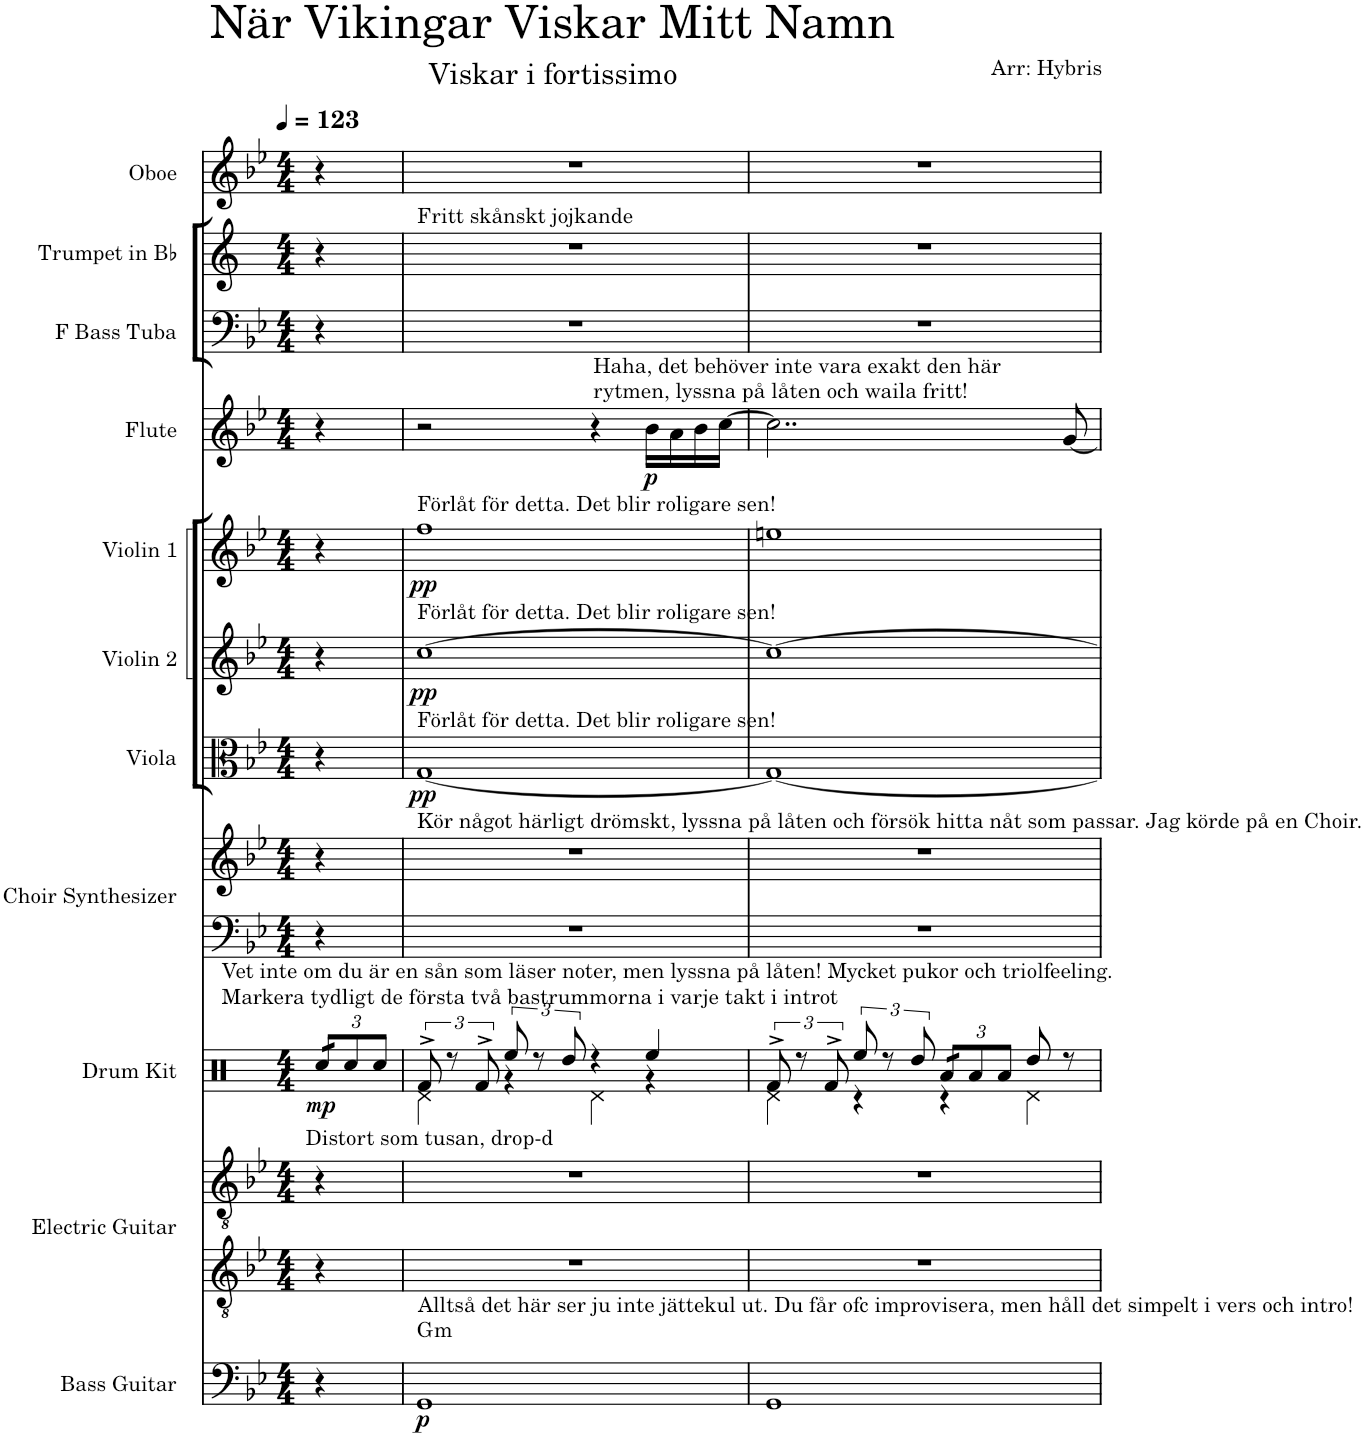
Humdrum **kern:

**kern	**dynam	**harte	**kern	**kern	**kern	**dynam	**kern	**kern	**kern	**dynam	**kern	**dynam	**kern	**dynam	**kern	**dynam	**kern	**kern	**kern
*part11	*part11	*part11	*part10	*part10	*part9	*part9	*part8	*part8	*part7	*part7	*part6	*part6	*part5	*part5	*part4	*part4	*part3	*part2	*part1
*staff13	*staff13	*	*staff12	*staff11	*staff10	*staff10	*staff9	*staff8	*staff7	*staff7	*staff6	*staff6	*staff5	*staff5	*staff4	*staff4	*staff3	*staff2	*staff1
*I"Bass Guitar	*	*	*I"Electric Guitar	*	*I"Drum Kit	*	*I"Choir Synthesizer	*	*I"Viola	*	*I"Violin 2	*	*I"Violin 1	*	*I"Flute	*	*I"F Bass Tuba	*I"Trumpet in Bb	*I"Oboe
*I'B. Guit.	*	*	*I'El. Guit.	*	*I'D. Kit	*	*I'Synth.	*	*I'Vla.	*	*I'Vln. 2	*	*I'Vln. 1	*	*I'Fl.	*	*I'F Ba. Tb.	*I'Tpt. in Bb	*I'Ob.
*clefF4	*	*	*clefGv2	*clefGv2	*clefX	*	*clefF4	*clefG2	*clefC3	*	*clefG2	*	*clefG2	*	*clefG2	*	*clefF4	*clefG2	*clefG2
*Trd7c12	*	*	*	*	*	*	*	*	*	*	*	*	*	*	*	*	*	*Trd1c2	*
*k[b-e-]	*	*	*k[b-e-]	*k[b-e-]	*k[]	*	*k[b-e-]	*k[b-e-]	*k[b-e-]	*	*k[b-e-]	*	*k[b-e-]	*	*k[b-e-]	*	*k[b-e-]	*k[]	*k[b-e-]
*M4/4	*	*	*M4/4	*M4/4	*M4/4	*	*M4/4	*M4/4	*M4/4	*	*M4/4	*	*M4/4	*	*M4/4	*	*M4/4	*M4/4	*M4/4
*MM123	*	*	*MM123	*MM123	*MM123	*	*MM123	*MM123	*MM123	*	*MM123	*	*MM123	*	*MM123	*	*MM123	*MM123	*MM123
*	*	*	*	*	*Xbrackettup	*	*	*	*	*	*	*	*	*	*	*	*	*	*
=	=	=	=	=	=	=	=	=	=	=	=	=	=	=	=	=	=	=	=
!	!	!	!	!LO:TX:a:t=Distort som tusan, drop-d	!	!	!	!	!	!	!	!	!	!	!	!	!	!	!
!	!	!	!	!	!	!LO:DY:b	!	!	!	!	!	!	!	!	!	!	!	!	!
*	*	*	*	*	*tremolo	*	*	*	*	*	*	*	*	*	*	*	*	*	*
4r	.	.	4r	4r	24Rcc/LL	mp	4r	4r	4r	.	4r	.	4r	.	4r	.	4r	4r	4r
.	.	.	.	.	24Rcc/	.	.	.	.	.	.	.	.	.	.	.	.	.	.
*	*	*	*	*	*Xtremolo	*	*	*	*	*	*	*	*	*	*	*	*	*	*
.	.	.	.	.	12Rcc/	.	.	.	.	.	.	.	.	.	.	.	.	.	.
.	.	.	.	.	12Rcc/J	.	.	.	.	.	.	.	.	.	.	.	.	.	.
=1	=1	=1	=1	=1	=1	=1	=1	=1	=1	=1	=1	=1	=1	=1	=1	=1	=1	=1	=1
*	*	*	*	*	*brackettup	*	*	*	*	*	*	*	*	*	*	*	*	*	*
*	*	*	*	*	*^	*	*	*	*	*	*	*	*	*	*	*	*	*	*
!	!	!	!	!	!	!	!	!	!	!	!	!	!	!	!	!	!	!	!LO:TX:a:t=Fritt skånskt jojkande	!
!	!	!	!	!	!	!	!	!	!	!	!	!	!	!LO:TX:a:t=Förlåt för detta. Det blir roligare sen!	!	!	!	!	!	!
!	!	!	!	!	!	!	!	!	!	!	!	!LO:TX:a:t=Förlåt för detta. Det blir roligare sen!	!	!	!	!	!	!	!	!
!	!	!	!	!	!	!	!	!	!	!LO:TX:a:t=Förlåt för detta. Det blir roligare sen!	!	!	!	!	!	!	!	!	!	!
!	!	!	!	!	!	!	!	!	!LO:TX:a:t=Kör något härligt drömskt, lyssna på låten och försök hitta nåt som passar. Jag körde på en Choir.	!	!	!	!	!	!	!	!	!	!	!
!	!	!	!	!	!LO:TX:a:t=Vet inte om du är en sån som läser noter, men lyssna på låten! Mycket pukor och triolfeeling.	!	!	!	!	!	!	!	!	!	!	!	!	!	!	!
!	!	!	!	!	!LO:TX:a:t=Markera tydligt de första två bastrummorna i varje takt i introt	!	!	!	!	!	!	!	!	!	!	!	!	!	!	!
!LO:TX:a:t=Alltså det här ser ju inte jättekul ut. Du får ofc improvisera, men håll det simpelt i vers och intro!	!	!	!	!	!	!	!	!	!	!	!	!	!	!	!	!	!	!	!	!
!	!LO:DY:b	!LO:H:kt=m	!	!	!	!	!	!	!	!	!LO:DY:b	!	!LO:DY:b	!	!LO:DY:b	!	!	!	!	!
1GG	p	G:min	1r	1r	12Rf^/	4Rd\	.	1r	1r	[1G	pp	[1cc	pp	1ff	pp	2r	.	1r	1r	1r
.	.	.	.	.	12r	.	.	.	.	.	.	.	.	.	.	.	.	.	.	.
.	.	.	.	.	12Rf^/	.	.	.	.	.	.	.	.	.	.	.	.	.	.	.
.	.	.	.	.	12Ree/	4r	.	.	.	.	.	.	.	.	.	.	.	.	.	.
.	.	.	.	.	12r	.	.	.	.	.	.	.	.	.	.	.	.	.	.	.
.	.	.	.	.	12Rdd/	.	.	.	.	.	.	.	.	.	.	.	.	.	.	.
.	.	.	.	.	4r	4Rd\	.	.	.	.	.	.	.	.	.	4r	.	.	.	.
!	!	!	!	!	!	!	!	!	!	!	!	!	!	!	!	!LO:TX:a:t=Haha, det behöver inte vara exakt den här	!	!	!	!
!	!	!	!	!	!	!	!	!	!	!	!	!	!	!	!	!LO:TX:a:t=rytmen, lyssna på låten och waila fritt!	!	!	!	!
!	!	!	!	!	!	!	!	!	!	!	!	!	!	!	!	!	!LO:DY:b	!	!	!
.	.	.	.	.	4Ree/	4r	.	.	.	.	.	.	.	.	.	16b-\LL	p	.	.	.
.	.	.	.	.	.	.	.	.	.	.	.	.	.	.	.	16a\	.	.	.	.
.	.	.	.	.	.	.	.	.	.	.	.	.	.	.	.	16b-\	.	.	.	.
.	.	.	.	.	.	.	.	.	.	.	.	.	.	.	.	[16cc\JJ	.	.	.	.
=2	=2	=2	=2	=2	=2	=2	=2	=2	=2	=2	=2	=2	=2	=2	=2	=2	=2	=2	=2	=2
1GG	.	.	1r	1r	12Rf^/	4Rd\	.	1r	1r	1G_	.	1cc_	.	1een	.	2..cc\]	.	1r	1r	1r
.	.	.	.	.	12r	.	.	.	.	.	.	.	.	.	.	.	.	.	.	.
.	.	.	.	.	12Rf^/	.	.	.	.	.	.	.	.	.	.	.	.	.	.	.
.	.	.	.	.	12Ree/	4r	.	.	.	.	.	.	.	.	.	.	.	.	.	.
.	.	.	.	.	12r	.	.	.	.	.	.	.	.	.	.	.	.	.	.	.
.	.	.	.	.	12Rdd/	.	.	.	.	.	.	.	.	.	.	.	.	.	.	.
*	*	*	*	*	*Xbrackettup	*	*	*	*	*	*	*	*	*	*	*	*	*	*	*
*	*	*	*	*	*tremolo	*	*	*	*	*	*	*	*	*	*	*	*	*	*	*
.	.	.	.	.	24Ra/LL	4r	.	.	.	.	.	.	.	.	.	.	.	.	.	.
.	.	.	.	.	24Ra/	.	.	.	.	.	.	.	.	.	.	.	.	.	.	.
*	*	*	*	*	*Xtremolo	*	*	*	*	*	*	*	*	*	*	*	*	*	*	*
.	.	.	.	.	12Ra/	.	.	.	.	.	.	.	.	.	.	.	.	.	.	.
.	.	.	.	.	12Ra/J	.	.	.	.	.	.	.	.	.	.	.	.	.	.	.
.	.	.	.	.	8Rdd/	4Rd\	.	.	.	.	.	.	.	.	.	.	.	.	.	.
.	.	.	.	.	8r	.	.	.	.	.	.	.	.	.	.	[8g/	.	.	.	.
*	*	*	*	*	*v	*v	*	*	*	*	*	*	*	*	*	*	*	*	*	*
=	=	=	=	=	=	=	=	=	=	=	=	=	=	=	=	=	=	=	=
*-	*-	*-	*-	*-	*-	*-	*-	*-	*-	*-	*-	*-	*-	*-	*-	*-	*-	*-	*-
